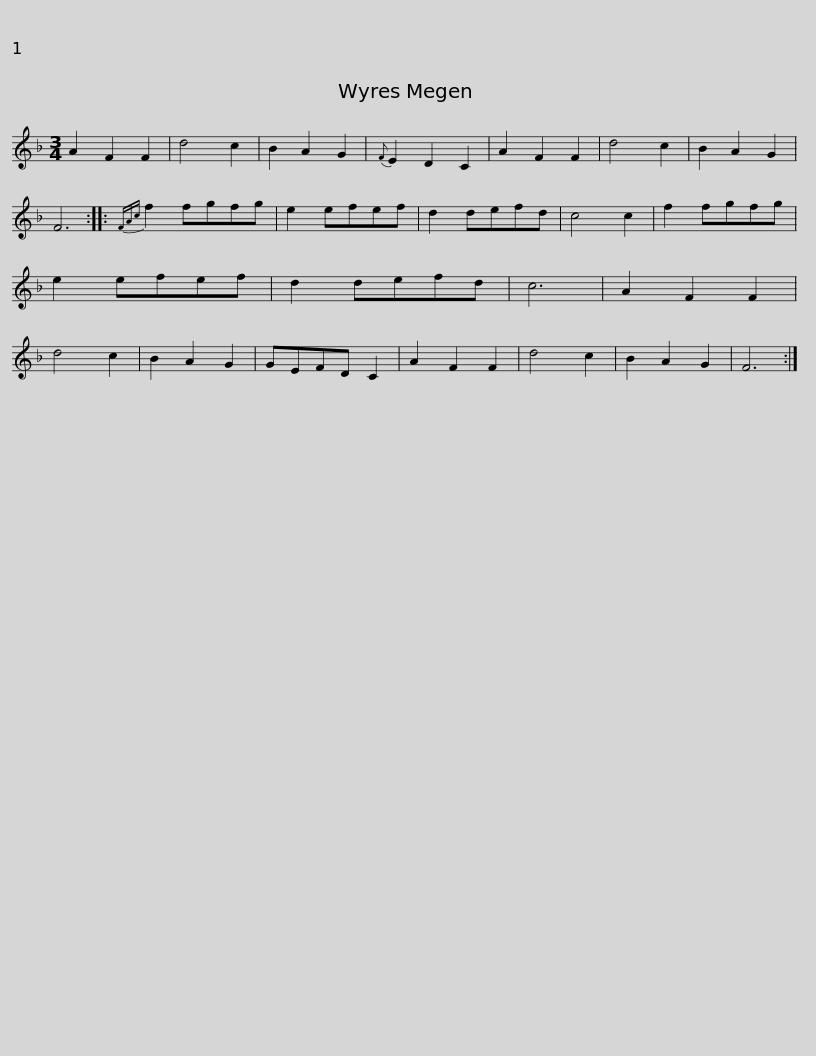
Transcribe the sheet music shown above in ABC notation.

X:1
L:1/8
M:3/4
I:linebreak $
K:F
V:1 treble
V:1
 A2 F2 F2 | d4 c2 | B2 A2 G2 |{F} E2 D2 C2 | A2 F2 F2 | %5
 d4 c2 | B2 A2 G2 | F6 ::{FAc} f2 fgfg | e2 efef | %10
 d2 defd |$ c4 c2 | f2 fgfg | e2 efef | d2 defd | %15
 c6 | A2 F2 F2 | d4 c2 | B2 A2 G2 | GEFD C2 | %20
 A2 F2 F2 | d4 c2 | B2 A2 G2 |$ F6 :| %24
